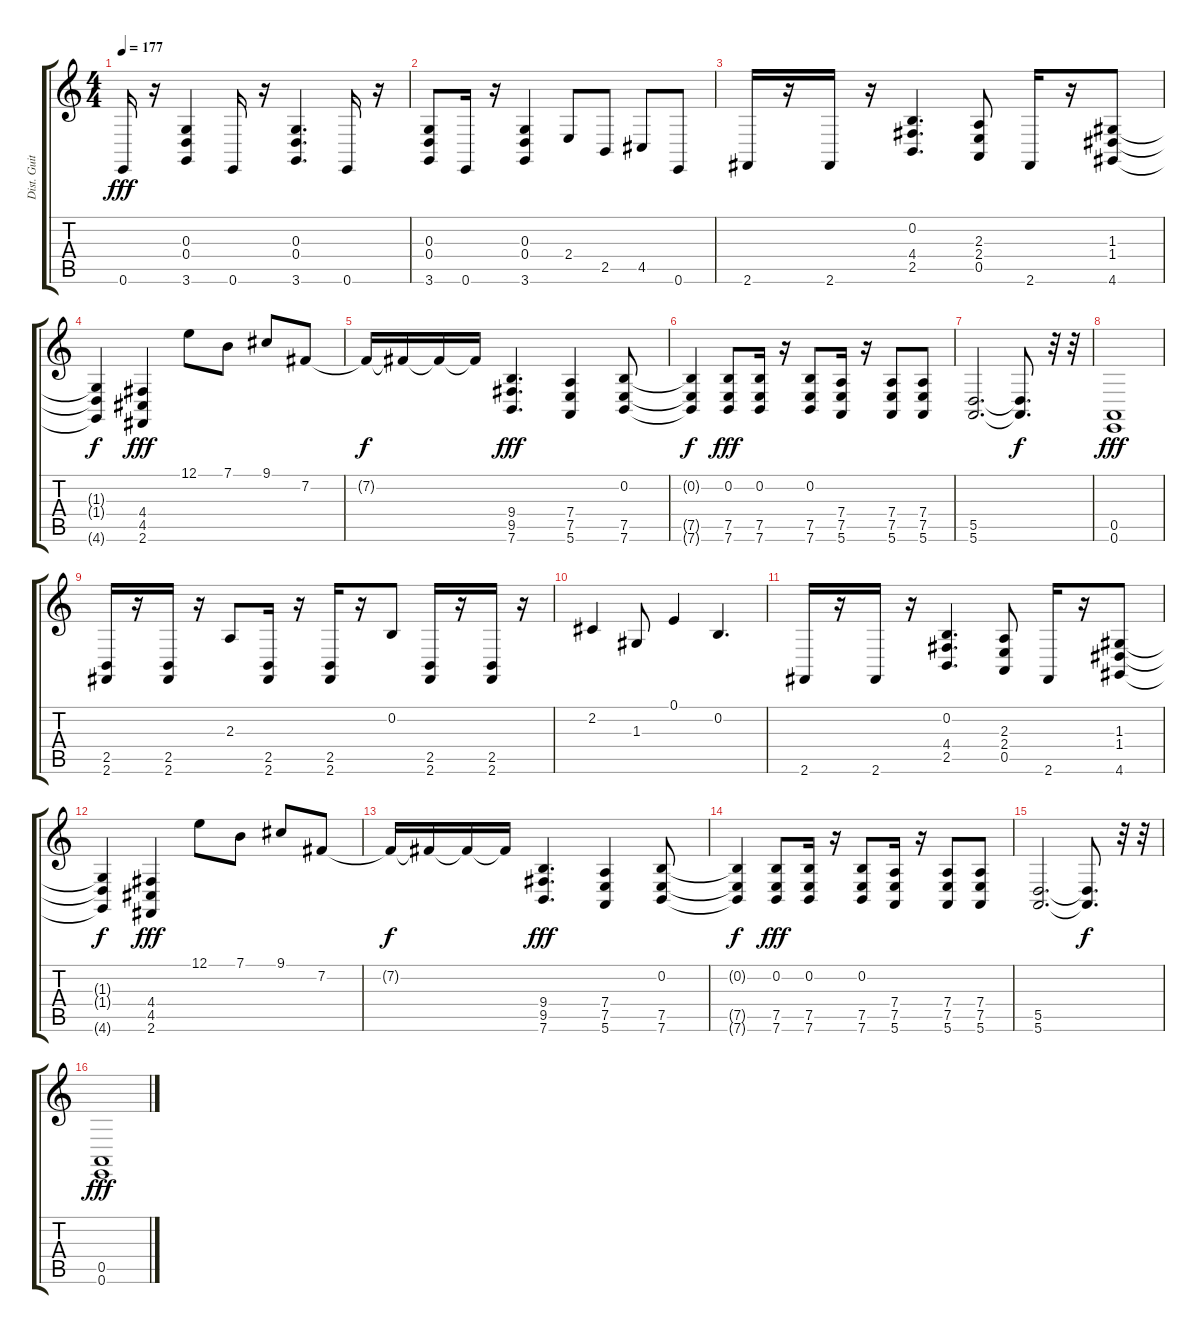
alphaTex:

\track ("Dist. Guitar 2" "Dist. Guit") {instrument lead2sawtooth}
\staff {score tabs}
\tuning (E4 B3 G3 D3 A2 E2) {hide}
\ts (4 4)
\tempo 177
\clef g2
\ks c
0.6.16{dy fff} r.16 (0.3 0.4 3.6).4 0.6.16 r.16 (0.3 0.4 3.6).4{d} 0.6.16 r.16 |
(0.3 0.4 3.6).8 0.6.16 r.16 (0.3 0.4 3.6).4 2.4.8 2.5.8 4.5.8 0.6.8 |
2.6.16 r.16 2.6.16 r.16 (0.2 4.4 2.5).4{d} (2.3 2.4 0.5).8 2.6.16 r.16 (1.3 1.4 4.6).8 |
(1.3{t} 1.4{t} 4.6{t}).4{dy f} (4.4 4.5 2.6).4{dy fff} 12.1.8 7.1.8 9.1.8 7.2.8 |
7.2{t}.16{dy f} 7.2{t}.16 7.2{t}.16 7.2{t}.16 (9.4 9.5 7.6).4{d dy fff} (7.4 7.5 5.6).4 (0.2 7.5 7.6).8 |
(0.2{t} 7.5{t} 7.6{t}).4{dy f} (0.2 7.5 7.6).8{dy fff} (0.2 7.5 7.6).16 r.16 (0.2 7.5 7.6).8 (7.4 7.5 5.6).16 r.16 (7.4 7.5 5.6).8 (7.4 7.5 5.6).8 |
(5.5 5.6).2{d} (5.5{t} 5.6{t}).8{d dy f} r.32 r.32 |
(0.5 0.6).1{dy fff} |
(2.5 2.6).16 r.16 (2.5 2.6).16 r.16 2.3.8 (2.5 2.6).16 r.16 (2.5 2.6).16 r.16 0.2.8 (2.5 2.6).16 r.16 (2.5 2.6).16 r.16 |
2.2.4 1.3.8 0.1.4 0.2.4{d} |
2.6.16 r.16 2.6.16 r.16 (0.2 4.4 2.5).4{d} (2.3 2.4 0.5).8 2.6.16 r.16 (1.3 1.4 4.6).8 |
(1.3{t} 1.4{t} 4.6{t}).4{dy f} (4.4 4.5 2.6).4{dy fff} 12.1.8 7.1.8 9.1.8 7.2.8 |
7.2{t}.16{dy f} 7.2{t}.16 7.2{t}.16 7.2{t}.16 (9.4 9.5 7.6).4{d dy fff} (7.4 7.5 5.6).4 (0.2 7.5 7.6).8 |
(0.2{t} 7.5{t} 7.6{t}).4{dy f} (0.2 7.5 7.6).8{dy fff} (0.2 7.5 7.6).16 r.16 (0.2 7.5 7.6).8 (7.4 7.5 5.6).16 r.16 (7.4 7.5 5.6).8 (7.4 7.5 5.6).8 |
(5.5 5.6).2{d} (5.5{t} 5.6{t}).8{d dy f} r.32 r.32 |
(0.5 0.6).1{dy fff}
